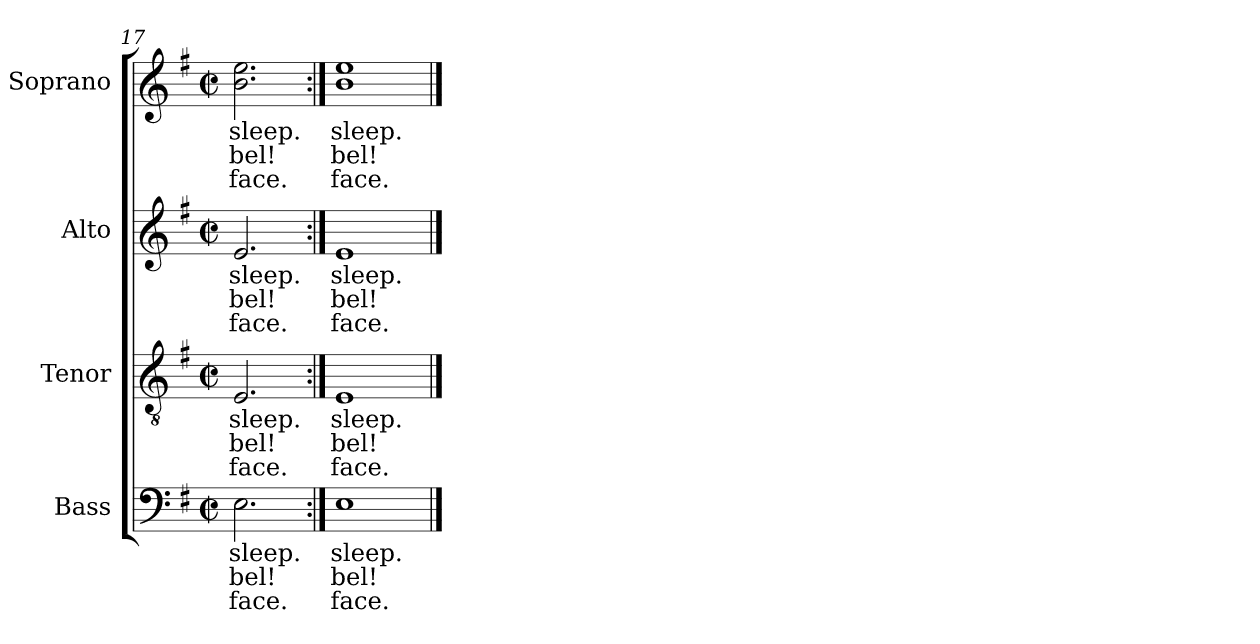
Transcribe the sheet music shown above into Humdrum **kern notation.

**kern	**text	**text	**text	**kern	**text	**text	**text	**kern	**text	**text	**text	**kern	**text	**text	**text
*part4	*part4	*part4	*part4	*part3	*part3	*part3	*part3	*part2	*part2	*part2	*part2	*part1	*part1	*part1	*part1
*staff4	*staff4	*staff4	*staff4	*staff3	*staff3	*staff3	*staff3	*staff2	*staff2	*staff2	*staff2	*staff1	*staff1	*staff1	*staff1
*I"Bass	*	*	*	*I"Tenor	*	*	*	*I"Alto	*	*	*	*I"Soprano	*	*	*
*I'B.	*	*	*	*I'T.	*	*	*	*I'A.	*	*	*	*I'S.	*	*	*
*clefF4	*	*	*	*clefGv2	*	*	*	*clefG2	*	*	*	*clefG2	*	*	*
*	*	*	*	*ITrd7c12	*	*	*	*	*	*	*	*	*	*	*
*k[f#]	*	*	*	*k[f#]	*	*	*	*k[f#]	*	*	*	*k[f#]	*	*	*
*e:	*	*	*	*e:	*	*	*	*e:	*	*	*	*e:	*	*	*
*M2/2	*	*	*	*M2/2	*	*	*	*M2/2	*	*	*	*M2/2	*	*	*
*met(c|)	*	*	*	*met(c|)	*	*	*	*met(c|)	*	*	*	*met(c|)	*	*	*
=17	=17	=17	=17	=17	=17	=17	=17	=17	=17	=17	=17	=17	=17	=17	=17
!	!LO:LY:b:color=#000000	!LO:LY:b:color=#000000	!LO:LY:b:color=#000000	!	!	!	!	!	!	!	!	!	!	!	!
!	!	!	!	!	!LO:LY:b:color=#000000	!LO:LY:b:color=#000000	!LO:LY:b:color=#000000	!	!	!	!	!	!	!	!
!	!	!	!	!	!	!	!	!	!LO:LY:b:color=#000000	!LO:LY:b:color=#000000	!LO:LY:b:color=#000000	!	!	!	!
!	!	!	!	!	!	!	!	!	!	!	!	!	!LO:LY:b:color=#000000	!LO:LY:b:color=#000000	!LO:LY:b:color=#000000
2.Ei\	sleep.	-bel!	face.	2.EEi/	sleep.	-bel!	face.	2.ei/	sleep.	-bel!	face.	2.bi\ 2.eei	sleep.	-bel!	face.
=18:|!	=18:|!	=18:|!	=18:|!	=18:|!	=18:|!	=18:|!	=18:|!	=18:|!	=18:|!	=18:|!	=18:|!	=18:|!	=18:|!	=18:|!	=18:|!
!	!LO:LY:b:color=#000000	!LO:LY:b:color=#000000	!LO:LY:b:color=#000000	!	!	!	!	!	!	!	!	!	!	!	!
!	!	!	!	!	!LO:LY:b:color=#000000	!LO:LY:b:color=#000000	!LO:LY:b:color=#000000	!	!	!	!	!	!	!	!
!	!	!	!	!	!	!	!	!	!LO:LY:b:color=#000000	!LO:LY:b:color=#000000	!LO:LY:b:color=#000000	!	!	!	!
!	!	!	!	!	!	!	!	!	!	!	!	!	!LO:LY:b:color=#000000	!LO:LY:b:color=#000000	!LO:LY:b:color=#000000
1Ei	sleep.	-bel!	face.	1EEi	sleep.	-bel!	face.	1ei	sleep.	-bel!	face.	1bi 1eei	sleep.	-bel!	face.
==	==	==	==	==	==	==	==	==	==	==	==	==	==	==	==
*-	*-	*-	*-	*-	*-	*-	*-	*-	*-	*-	*-	*-	*-	*-	*-
